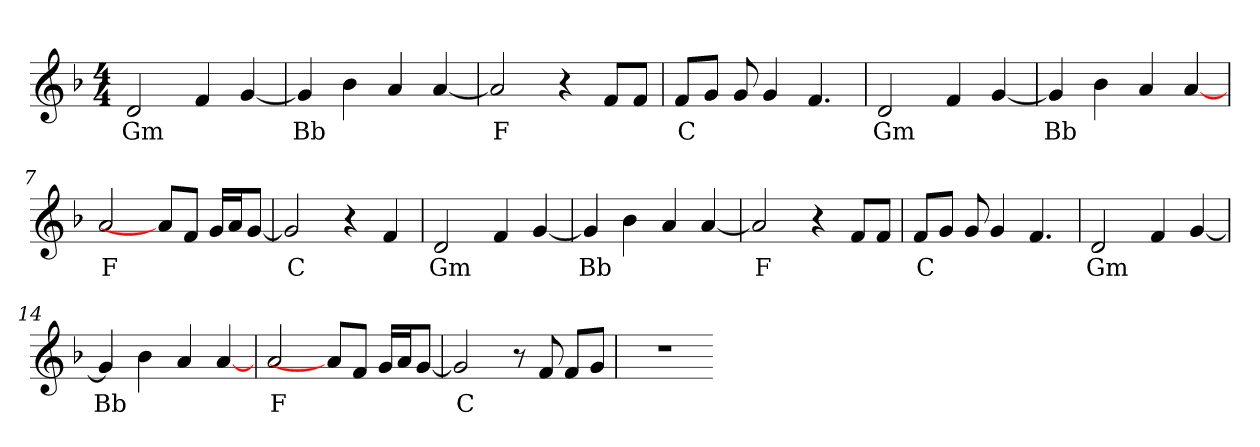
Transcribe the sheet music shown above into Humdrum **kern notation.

**kern	**text
*part1	*part1
*staff1	*staff1
*clefG2	*
*k[b-]	*
*M4/4	*
=1	=1
2d	Gm
4f	.
[4g	.
=2	=2
4g]	Bb
4b-	.
4a	.
[4a	.
=3	=3
2a]	F
4r	.
8f/L	.
8f/J	.
=4	=4
8f/L	C
8g/J	.
8g	.
4g	.
4.f	.
=5	=5
2d	Gm
4f	.
[4g	.
=6	=6
4g]	Bb
4b-	.
4a	.
[4a	.
=7	=7
2a	F
8a/L]	.
8f/J	.
16g/LL	.
16a/J	.
[8g/J	.
=8	=8
2g]	C
4r	.
4f	.
=9	=9
2d	Gm
4f	.
[4g	.
=10	=10
4g]	Bb
4b-	.
4a	.
[4a	.
=11	=11
2a]	F
4r	.
8f/L	.
8f/J	.
=12	=12
8f/L	C
8g/J	.
8g	.
4g	.
4.f	.
=13	=13
2d	Gm
4f	.
[4g	.
=14	=14
4g]	Bb
4b-	.
4a	.
[4a	.
=15	=15
2a	F
8a/L]	.
8f/J	.
16g/LL	.
16a/J	.
[8g/J	.
=16	=16
2g]	C
8r	.
8f	.
8f/L	.
8g/J	.
=17	=17
1r	.
=-	=-
*-	*-
